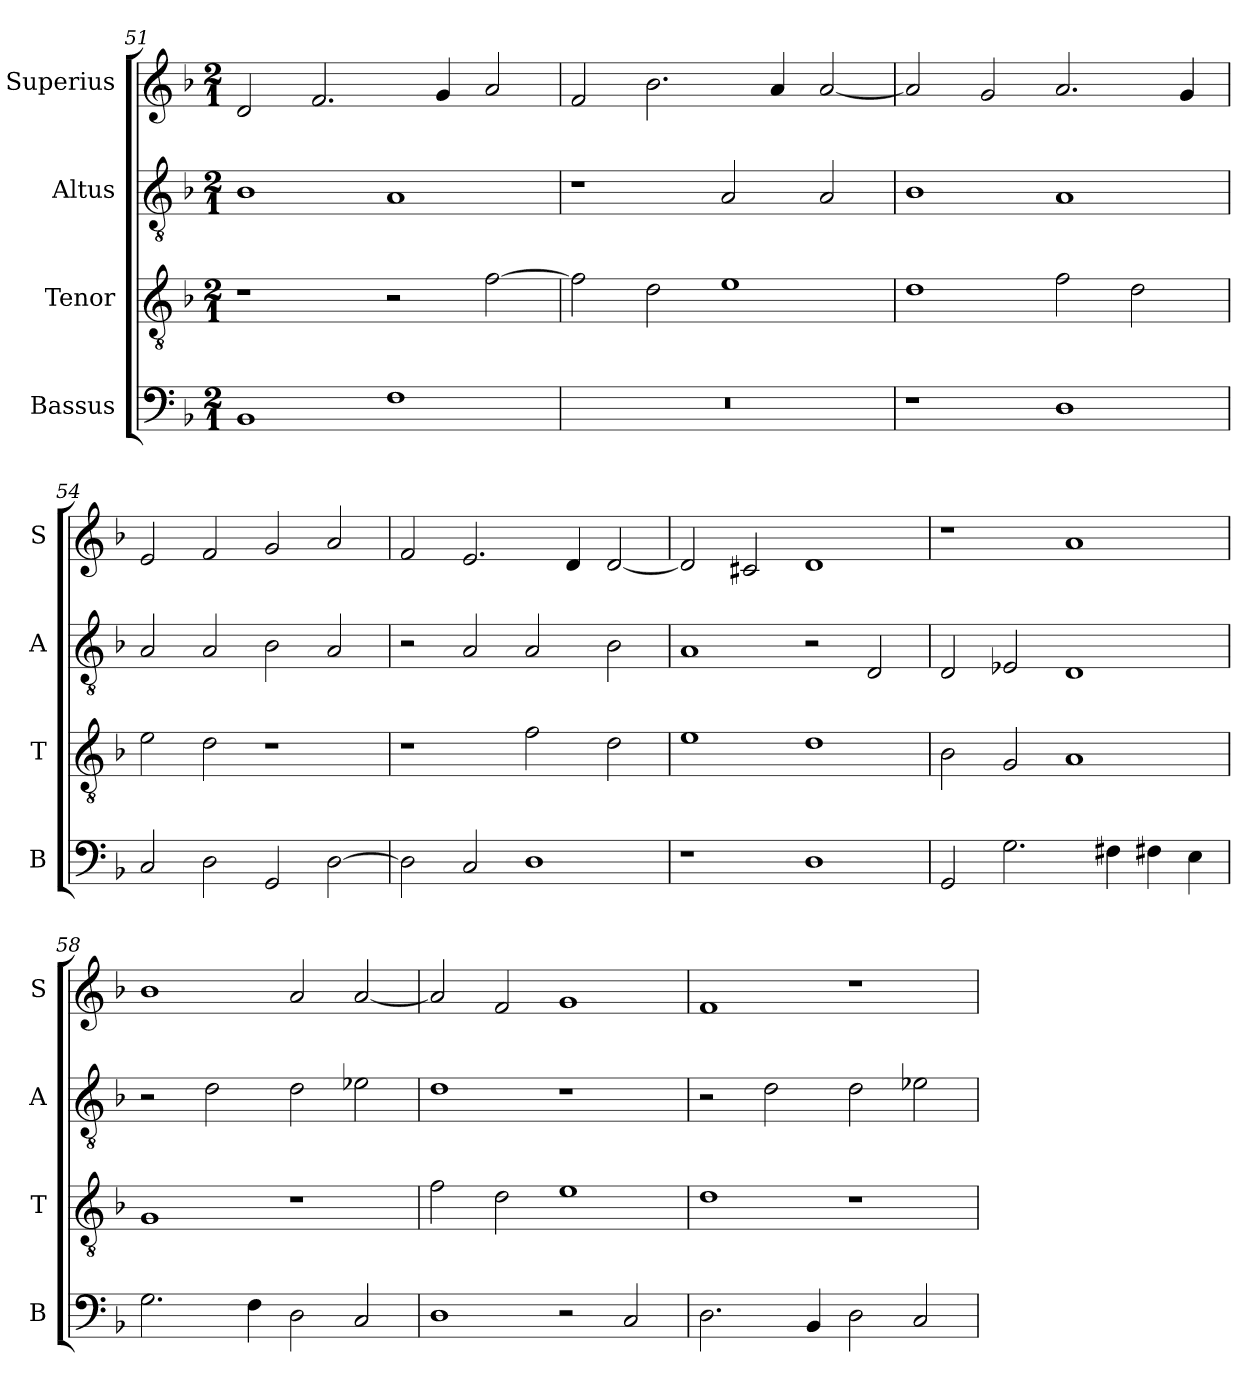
**kern	**kern	**kern	**kern
*part4	*part3	*part2	*part1
*staff4	*staff3	*staff2	*staff1
*I"Bassus	*I"Tenor	*I"Altus	*I"Superius
*I'B	*I'T	*I'A	*I'S
*clefF4	*clefGv2	*clefGv2	*clefG2
*k[b-]	*k[b-]	*k[b-]	*k[b-]
*M2/1	*M2/1	*M2/1	*M2/1
=51	=51	=51	=51
1BB-	1r	1B-	2d/
.	.	.	2.f/
1F	2r	1A	.
.	.	.	4g/
.	[2f\	.	2a/
=52	=52	=52	=52
0r	2f\]	1r	2f/
.	2d\	.	2.b-\
.	1e	2A/	.
.	.	.	4a/
.	.	2A/	[2a/
=53	=53	=53	=53
1r	1d	1B-	2a/]
.	.	.	2g/
1D	2f\	1A	2.a/
.	2d\	.	.
.	.	.	4g/
=54	=54	=54	=54
2C/	2e\	2A/	2e/
2D\	2d\	2A/	2f/
2GG/	1r	2B-\	2g/
[2D\	.	2A/	2a/
=55	=55	=55	=55
2D\]	1r	2r	2f/
2C/	.	2A/	2.e/
1D	2f\	2A/	.
.	.	.	4d/
.	2d\	2B-\	[2d/
=56	=56	=56	=56
1r	1e	1A	2d/]
.	.	.	2c#X/
1D	1d	2r	1d
.	.	2D/	.
=57	=57	=57	=57
2GG/	2B-\	2D/	1r
2.G\	2G/	2E-X/	.
.	1A	1D	1a
4F#X\	.	.	.
4F#X\	.	.	.
4E\	.	.	.
=58	=58	=58	=58
2.G\	1G	2r	1b-
.	.	2d\	.
4F\	.	.	.
2D\	1r	2d\	2a/
2C/	.	2e-X\	[2a/
=59	=59	=59	=59
1D	2f\	1d	2a/]
.	2d\	.	2f/
2r	1e	1r	1g
2C/	.	.	.
=60	=60	=60	=60
2.D\	1d	2r	1f
.	.	2d\	.
4BB-/	.	.	.
2D\	1r	2d\	1r
2C/	.	2e-X\	.
=	=	=	=
*-	*-	*-	*-
